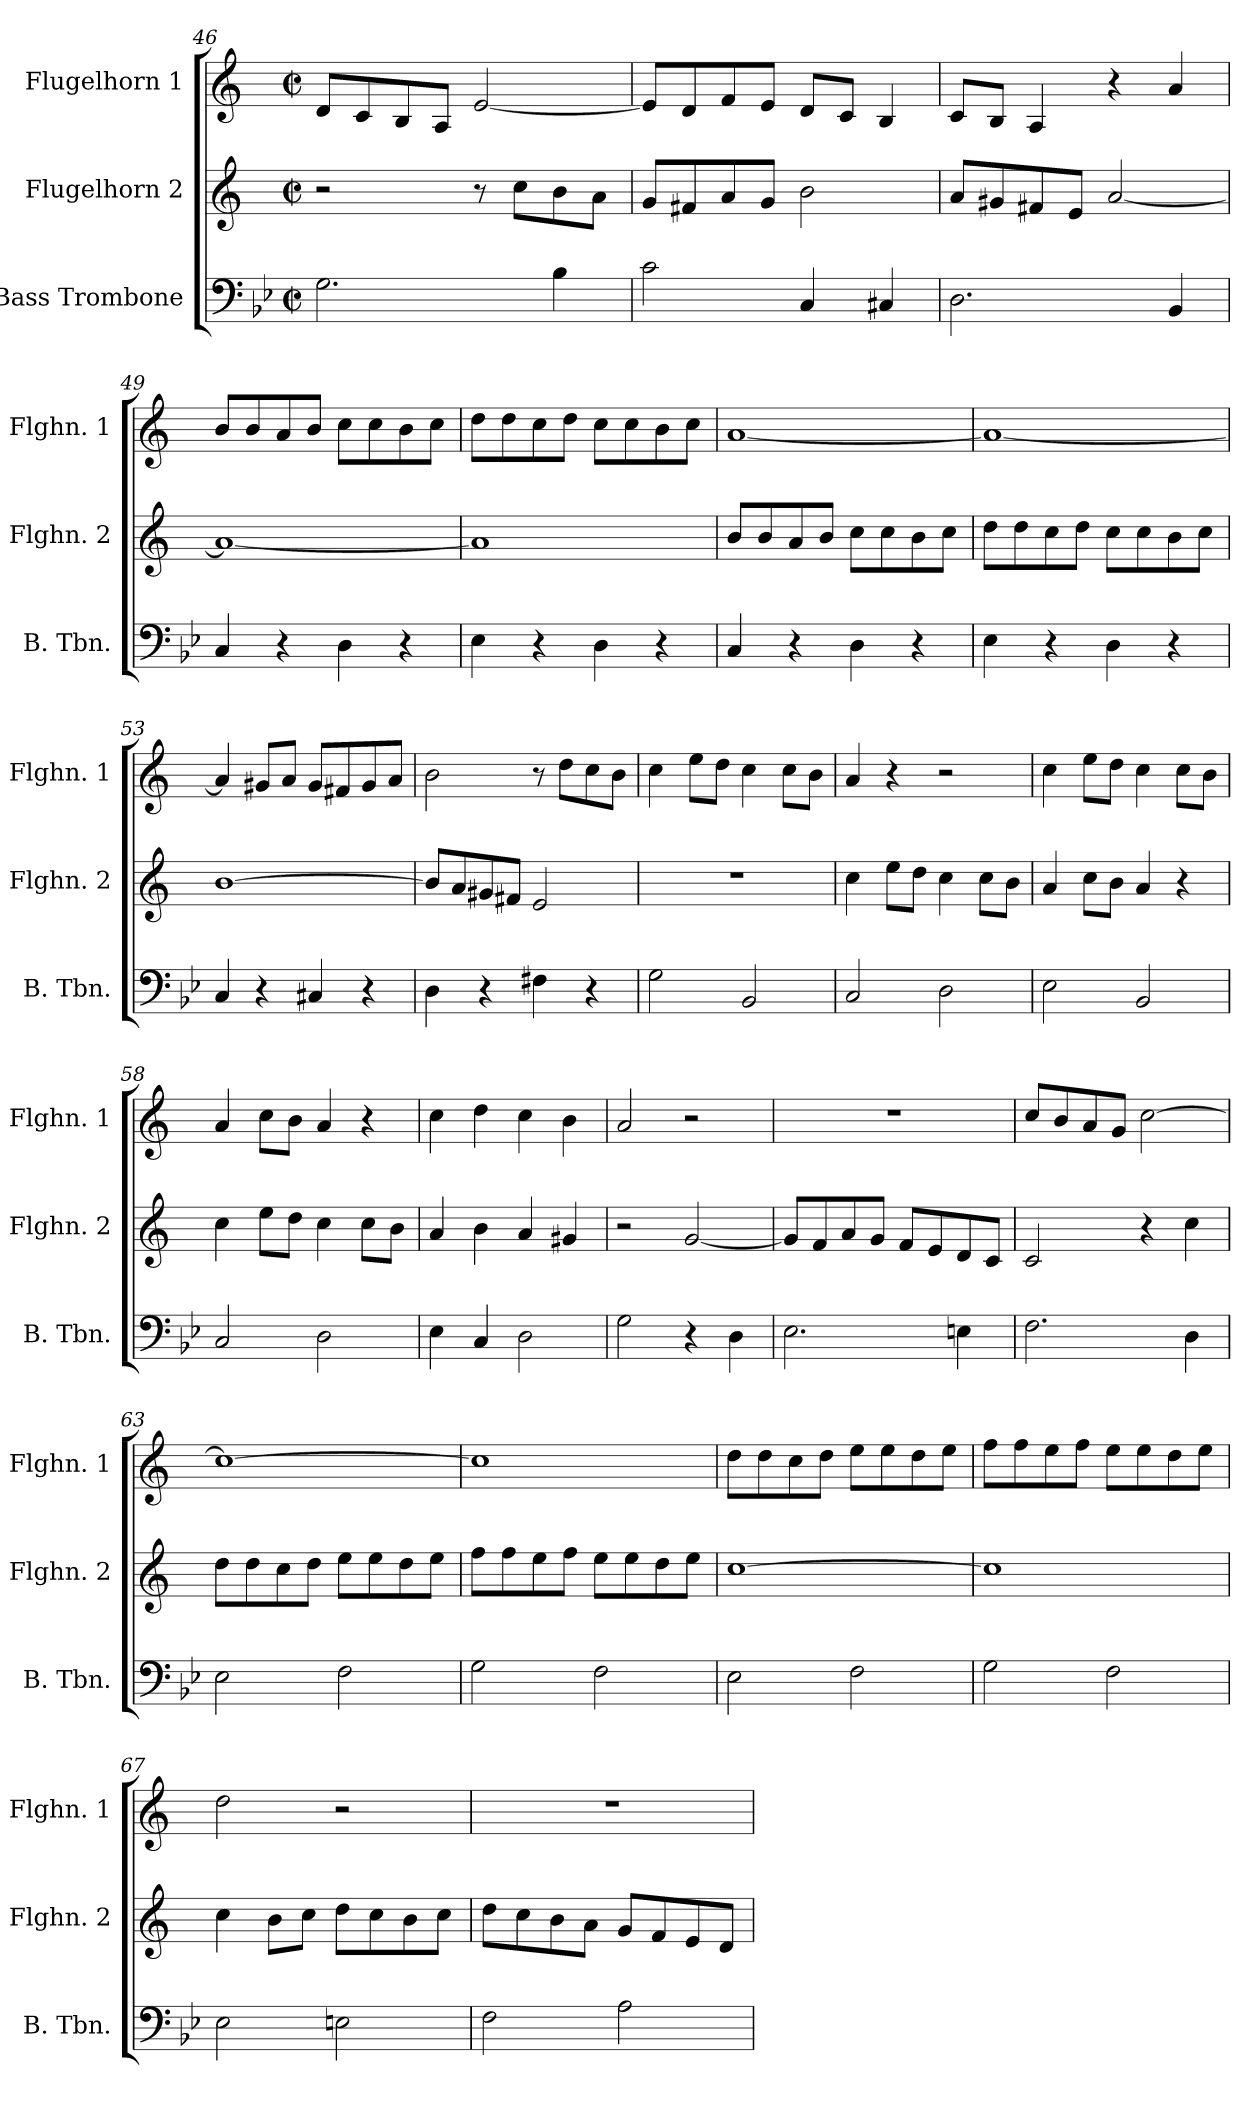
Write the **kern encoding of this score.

**kern	**kern	**kern
*part3	*part2	*part1
*staff3	*staff2	*staff1
*I"Bass Trombone	*I"Flugelhorn 2	*I"Flugelhorn 1
*I'B. Tbn.	*I'Flghn. 2	*I'Flghn. 1
*clefF4	*clefG2	*clefG2
*	*ITrd1c2	*ITrd1c2
*k[b-e-]	*k[b-e-]	*k[b-e-]
*B-:	*B-:	*B-:
*M2/2	*M2/2	*M2/2
*met(c|)	*met(c|)	*met(c|)
=46	=46	=46
2.G\	2r	8c/L
.	.	8B-/
.	.	8A/
.	.	8G/J
.	8r	[2d/
.	8b-\L	.
4B-\	8a\	.
.	8g\J	.
!!LO:LB:g=z
=47	=47	=47
2c\	8f/L	8d/L]
.	8en/	8c/
.	8g/	8e-/
.	8f/J	8d/J
4C/	2a\	8c/L
.	.	8B-/J
4C#X/	.	4A/
=48	=48	=48
2.D\	8g/L	8B-/L
.	8f#X/	8A/J
.	8en/	4G/
.	8d/J	.
.	[2g/	4r
4BB-/	.	4g/
=49	=49	=49
4C/	1g_	8a/L
.	.	8a/
4r	.	8g/
.	.	8a/J
4D\	.	8b-\L
.	.	8b-\
4r	.	8a\
.	.	8b-\J
=50	=50	=50
4E-\	1g]	8cc\L
.	.	8cc\
4r	.	8b-\
.	.	8cc\J
4D\	.	8b-\L
.	.	8b-\
4r	.	8a\
.	.	8b-\J
=51	=51	=51
4C/	8a/L	[1g
.	8a/	.
4r	8g/	.
.	8a/J	.
4D\	8b-\L	.
.	8b-\	.
4r	8a\	.
.	8b-\J	.
!!LO:LB:g=z
=52	=52	=52
4E-\	8cc\L	1g_
.	8cc\	.
4r	8b-\	.
.	8cc\J	.
4D\	8b-\L	.
.	8b-\	.
4r	8a\	.
.	8b-\J	.
=53	=53	=53
4C/	[1a	4g/]
4r	.	8f#X/L
.	.	8g/J
4C#X/	.	8f#/L
.	.	8en/
4r	.	8f#/
.	.	8g/J
=54	=54	=54
4D\	8a/L]	2a\
.	8g/	.
4r	8f#X/	.
.	8en/J	.
4F#X\	2d/	8r
.	.	8cc\L
4r	.	8b-\
.	.	8a\J
=55	=55	=55
2G\	1r	4b-\
.	.	8dd\L
.	.	8cc\J
2BB-/	.	4b-\
.	.	8b-\L
.	.	8a\J
=56	=56	=56
2C/	4b-\	4g/
.	8dd\L	4r
.	8cc\J	.
2D\	4b-\	2r
.	8b-\L	.
.	8a\J	.
!!LO:LB:g=z
=57	=57	=57
2E-\	4g/	4b-\
.	8b-\L	8dd\L
.	8a\J	8cc\J
2BB-/	4g/	4b-\
.	4r	8b-\L
.	.	8a\J
=58	=58	=58
2C/	4b-\	4g/
.	8dd\L	8b-\L
.	8cc\J	8a\J
2D\	4b-\	4g/
.	8b-\L	4r
.	8a\J	.
=59	=59	=59
4E-\	4g/	4b-\
4C/	4a\	4cc\
2D\	4g/	4b-\
.	4f#X/	4a\
=60	=60	=60
2G\	2r	2g/
4r	[2f/	2r
4D\	.	.
=61	=61	=61
2.E-\	8f/L]	1r
.	8e-/	.
.	8g/	.
.	8f/J	.
.	8e-/L	.
.	8d/	.
4En\	8c/	.
.	8B-/J	.
=62	=62	=62
2.F\	2B-/	8b-/L
.	.	8a/
.	.	8g/
.	.	8f/J
.	4r	[2b-\
4D\	4b-\	.
!!LO:PB:g=z
=63	=63	=63
2E-\	8cc\L	1b-_
.	8cc\	.
.	8b-\	.
.	8cc\J	.
2F\	8dd\L	.
.	8dd\	.
.	8cc\	.
.	8dd\J	.
=64	=64	=64
2G\	8ee-\L	1b-]
.	8ee-\	.
.	8dd\	.
.	8ee-\J	.
2F\	8dd\L	.
.	8dd\	.
.	8cc\	.
.	8dd\J	.
=65	=65	=65
2E-\	[1b-	8cc\L
.	.	8cc\
.	.	8b-\
.	.	8cc\J
2F\	.	8dd\L
.	.	8dd\
.	.	8cc\
.	.	8dd\J
=66	=66	=66
2G\	1b-]	8ee-\L
.	.	8ee-\
.	.	8dd\
.	.	8ee-\J
2F\	.	8dd\L
.	.	8dd\
.	.	8cc\
.	.	8dd\J
=67	=67	=67
2E-\	4b-\	2cc\
.	8a\L	.
.	8b-\J	.
2En\	8cc\L	2r
.	8b-\	.
.	8a\	.
.	8b-\J	.
!!LO:LB:g=z
=68	=68	=68
2F\	8cc\L	1r
.	8b-\	.
.	8a\	.
.	8g\J	.
2A\	8f/L	.
.	8e-/	.
.	8d/	.
.	8c/J	.
=	=	=
*-	*-	*-
